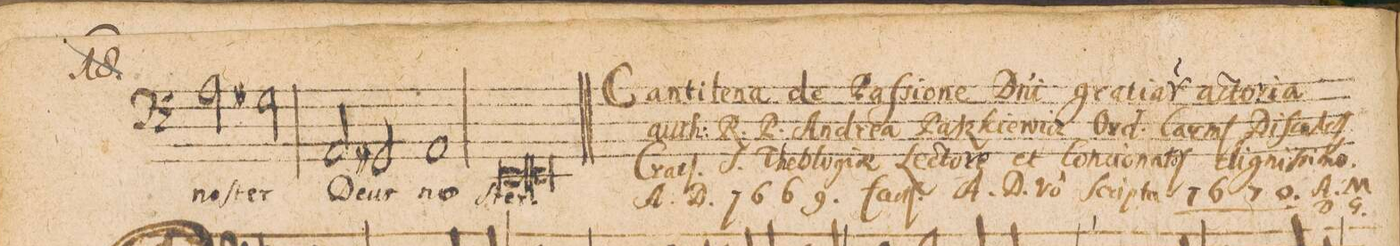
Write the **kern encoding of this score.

**kern	**text
*I"[BASSVS.]	*
*clefF4	*
*k[]	*
*met(C|)	*
*M2/1	*
2A\	no-
2G#X\	-ſter
2AA/	De-
2GG#X/	-us
=53-	=53-
1AA/	no-
1EE/	-ſter.
==	==
*-	*-
